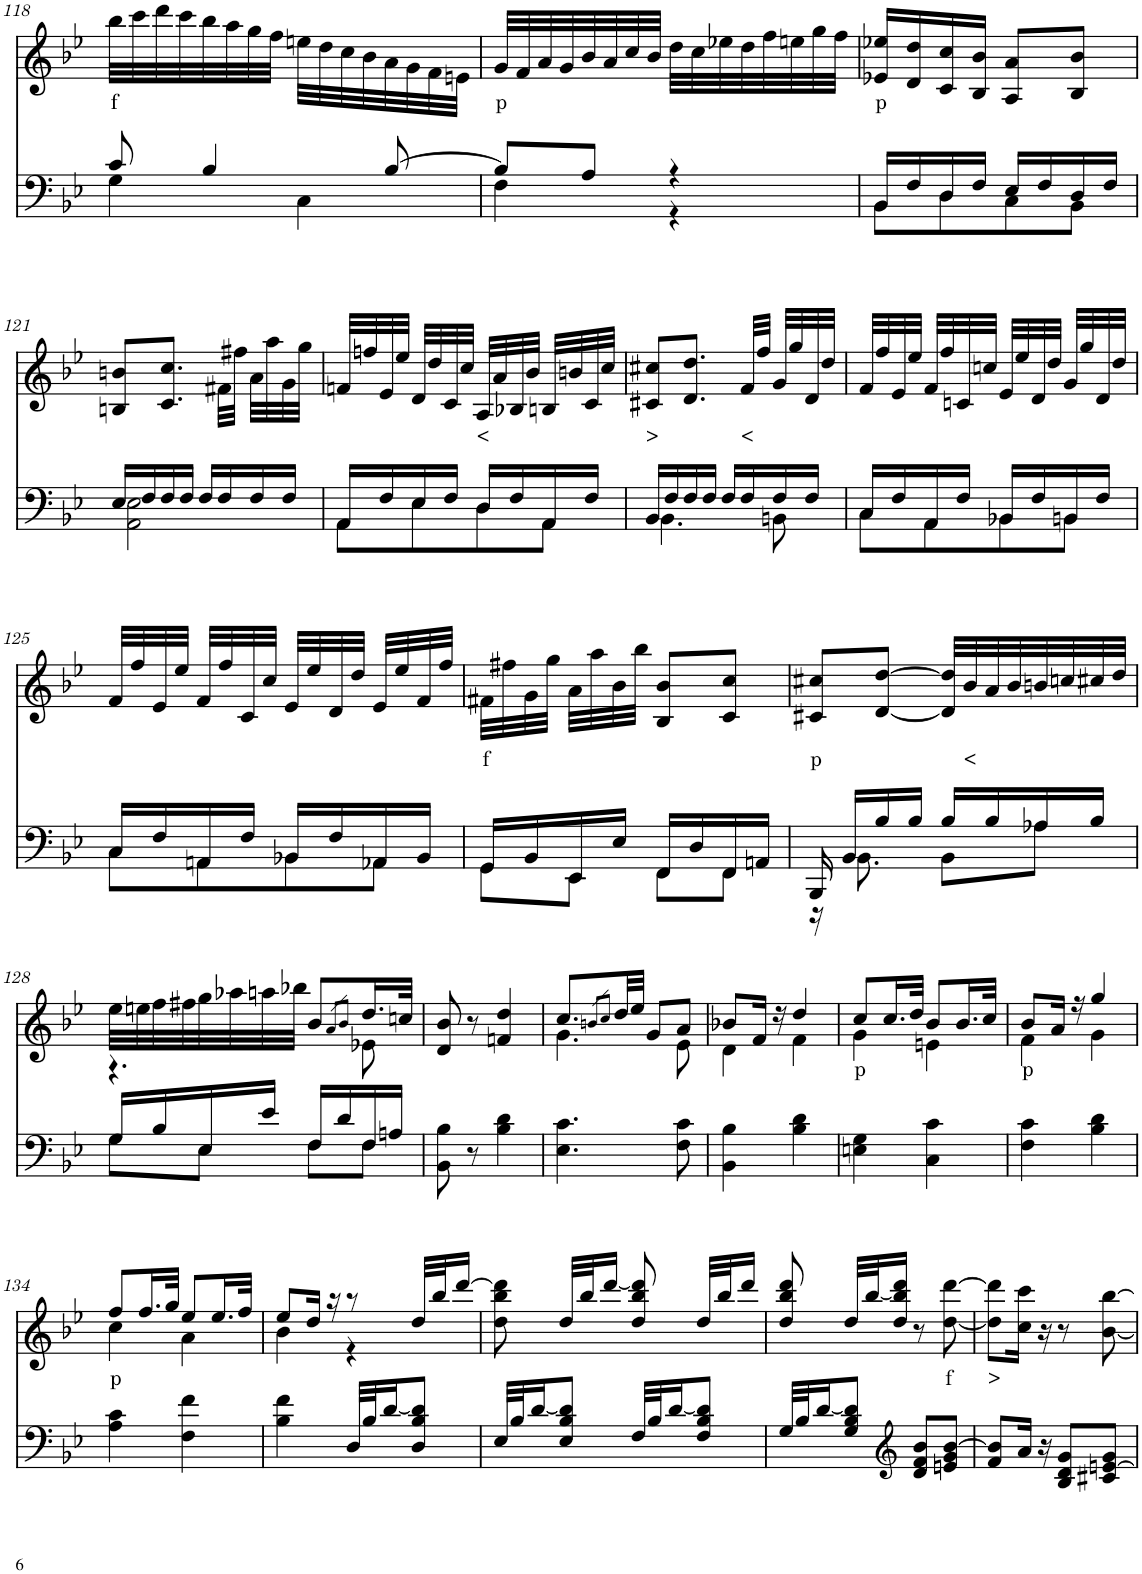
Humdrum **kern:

**kern	**kern	**text
*part2	*part1	*part1
*staff2	*staff1	*staff1
*I"Piano	*I"Piano	*
*I'Pno	*I'Pno	*
!!LO:PB:g=z
*clefF4	*clefG2	*
*k[b-e-]	*k[b-e-]	*
*B-:	*B-:	*
*M2/4	*M2/4	*
=118	=118	=118
*^	*	*
!	!	!	!LO:LY:b
8c/	4G\	32bb-\LLL	f
.	.	32ccc\	.
.	.	32ddd\	.
.	.	32ccc\	.
4B-/	.	32bb-\	.
.	.	32aa\	.
.	.	32gg\	.
.	.	32ff\JJJ	.
.	4C\	32een\LLL	.
.	.	32dd\	.
.	.	32cc\	.
.	.	32b-\	.
[8B-/	.	32a\	.
.	.	32g\	.
.	.	32f\	.
.	.	32en\JJJ	.
=119	=119	=119	=119
!	!	!	!LO:LY:b
8B-/L]	4F\	32g/LLL	p
.	.	32f/	.
.	.	32a/	.
.	.	32g/	.
8A/J	.	32b-/	.
.	.	32a/	.
.	.	32cc/	.
.	.	32b-/JJJ	.
4r	4r	32dd\LLL	.
.	.	32cc\	.
.	.	32ee-X\	.
.	.	32dd\	.
.	.	32ff\	.
.	.	32een\	.
.	.	32gg\	.
.	.	32ff\JJJ	.
=120	=120	=120	=120
!	!	!	!LO:LY:b
16BB-/LL	8BB-\L	16e-X/ 16ee-X/LL	p
16F/	.	16d/ 16dd/	.
16D/	8D\	16c/ 16cc/	.
16F/JJ	.	16B-/ 16b-/JJ	.
16E-/LL	8C\	8A/ 8a/L	.
16F/	.	.	.
16D/	8BB-\J	8B-/ 8b-/J	.
16F/JJ	.	.	.
!!LO:LB:g=z
=121	=121	=121	=121
16E-/LL	2AA\ 2E-\	8Bn/ 8bn/L	.
16F/	.	.	.
16F/	.	8.c/ 8.cc/J	.
16F/JJ	.	.	.
16F/LL	.	.	.
16F/	.	32f#X\LLL	.
.	.	32ff#X\JJJ	.
16F/	.	32a\LLL	.
.	.	32aa\	.
16F/JJ	.	32g\	.
.	.	32gg\JJJ	.
=122	=122	=122	=122
16AA/LL	8AA\L	32fn/LLL	.
.	.	32ffn/	.
16F/	.	32e-/	.
.	.	32ee-/JJJ	.
16E-/	8E-\	32d/LLL	.
.	.	32dd/	.
16F/JJ	.	32c/	.
.	.	32cc/JJJ	.
!	!	!	!LO:LY:b
16D/LL	8D\	32A/LLL	<
.	.	32a/	.
16F/	.	32B-X/	.
.	.	32b-/JJJ	.
16AA/	8AA\J	32Bn/LLL	.
.	.	32bn/	.
16F/JJ	.	32c/	.
.	.	32cc/JJJ	.
=123	=123	=123	=123
!	!	!	!LO:LY:b
16BB-/LL	4.BB-\	8c#X/ 8cc#X/L	>
16F/	.	.	.
16F/	.	8.d/ 8.dd/J	.
16F/JJ	.	.	.
16F/LL	.	.	.
!	!	!	!LO:LY:b
16F/	.	32f/LLL	<
.	.	32ff/JJJ	.
16F/	8BBn\	32g/LLL	.
.	.	32gg/	.
16F/JJ	.	32d/	.
.	.	32dd/JJJ	.
=124	=124	=124	=124
16C/LL	8C\L	32f/LLL	.
.	.	32ff/	.
16F/	.	32e-/	.
.	.	32ee-/JJJ	.
16AA/	8AA\	32f/LLL	.
.	.	32ff/	.
16F/JJ	.	32cn/	.
.	.	32ccn/JJJ	.
16BB-X/LL	8BB-X\	32e-/LLL	.
.	.	32ee-/	.
16F/	.	32d/	.
.	.	32dd/JJJ	.
16BBn/	8BB\J	32g/LLL	.
.	.	32gg/	.
16F/JJ	.	32d/	.
.	.	32dd/JJJ	.
!!LO:LB:g=z
=125	=125	=125	=125
16C/LL	8C\L	32f/LLL	.
.	.	32ff/	.
16F/	.	32e-/	.
.	.	32ee-/JJJ	.
16AA/	8AAn\	32f/LLL	.
.	.	32ff/	.
16F/JJ	.	32c/	.
.	.	32cc/JJJ	.
16BB-X/LL	8BB-\	32e-/LLL	.
.	.	32ee-/	.
16F/	.	32d/	.
.	.	32dd/JJJ	.
16AA-X/	8AA-\J	32e-/LLL	.
.	.	32ee-/	.
16BB-/JJ	.	32f/	.
.	.	32ff/JJJ	.
=126	=126	=126	=126
!	!	!	!LO:LY:b
16GG/LL	8GG\L	32f#X\LLL	f
.	.	32ff#X\	.
16BB-/	.	32g\	.
.	.	32gg\JJJ	.
16EE-/	8EE-\J	32a\LLL	.
.	.	32aa\	.
16E-/JJ	.	32b-\	.
.	.	32bb-\JJJ	.
16FF/LL	8FF\L	8B-/ 8b-/L	.
16D/	.	.	.
16FF/	8FF\J	8c/ 8cc/J	.
16AAn/JJ	.	.	.
=127	=127	=127	=127
!	!	!	!LO:LY:b
16BBB-/	16r	8c#X/ 8cc#X/L	p
16BB-/LL	8.BB-\	.	.
16B-/	.	[8d/ [8dd/J	.
16B-/JJ	.	.	.
16B-/LL	8BB-\L	32d/] 32dd/]LLL	.
!	!	!	!LO:LY:b
.	.	32b-/	<
16B-/	.	32a/	.
.	.	32b-/	.
16A-X/	8A-\J	32bn/	.
.	.	32ccn/	.
16B-/JJ	.	32cc#X/	.
.	.	32dd/JJJ	.
!!LO:LB:g=z
=128	=128	=128	=128
*	*	*^	*
16G/LL	8G\L	32ee-\LLL	4.r	.
.	.	32een\	.	.
16B-/	.	32ff\	.	.
.	.	32ff#X\	.	.
16E-/	8E-\J	32gg\	.	.
.	.	32aa-X\	.	.
16e-/JJ	.	32aan\	.	.
.	.	32bb-X\JJJ	.	.
16F/LL	8F\L	8b-/L	.	.
16d/	.	.	.	.
.	.	8qa/L	.	.
.	.	8qb-/J	.	.
16F/	8F\J	16.dd/L	8e-X\	.
16An/JJ	.	.	.	.
.	.	32ccn/JJk	.	.
*v	*v	*	*	*
*	*v	*v	*
=129	=129	=129
8BB-\ 8B-\	8d/ 8b-/	.
8r	8r	.
4B-\ 4d\	4fn/ 4dd/	.
=130	=130	=130
*	*^	*
4.E-\ 4.c\	8.cc/L	4.g\	.
.	8qbn/L	.	.
.	8qcc/J	.	.
.	32dd/LL	.	.
.	32ee-/JJJ	.	.
.	8g/L	.	.
8F\ 8c\	8a/J	8e-\	.
=131	=131	=131	=131
4BB-\ 4B-\	8b-X/L	4d\	.
.	16f/Jk	.	.
.	16r	.	.
4B-\ 4d\	4dd/	4f\	.
=132	=132	=132	=132
!	!	!	!LO:LY:b
4En\ 4G\	8cc/L	4g\	p
.	16.cc/L	.	.
.	32dd/JJk	.	.
4C\ 4c\	8b-/L	4en\	.
.	16.b-/L	.	.
.	32cc/JJk	.	.
=133	=133	=133	=133
!	!	!	!LO:LY:b
4F\ 4c\	8b-/L	4f\	p
.	16a/Jk	.	.
.	16r	.	.
4B-\ 4d\	4gg/	4g\	.
!!LO:LB:g=z	!!
=134	=134	=134	=134
!	!	!	!LO:LY:b
4A\ 4c\	8ff/L	4cc\	p
.	16.ff/L	.	.
.	32gg/JJk	.	.
4F\ 4f\	8ee-/L	4a\	.
.	16.ee-/L	.	.
.	32ff/JJk	.	.
=135	=135	=135	=135
4B-\ 4f\	8ee-/L	4b-\	.
.	16dd/Jk	.	.
.	16r	.	.
32D/LLL	8r	4r	.
32B-/J	.	.	.
[16d/J	.	.	.
8D/ 8B-/ 8d/]J	32dd/LLL	.	.
.	32bb-/J	.	.
.	[16ddd/JJ	.	.
*	*v	*v	*
=136	=136	=136
32E-/LLL	8dd\ 8bb-\ 8ddd\]	.
32B-/J	.	.
[16d/J	.	.
8E-/ 8B-/ 8d/]J	32dd/LLL	.
.	32bb-/J	.
.	[16ddd/JJ	.
32F/LLL	8dd/ 8bb-/ 8ddd/]	.
32B-/J	.	.
[16d/J	.	.
8F/ 8B-/ 8d/]J	32dd/LLL	.
.	32bb-/J	.
.	16ddd/JJ	.
=137	=137	=137
32G/LLL	8dd/ 8bb-/ 8ddd/	.
32B-/J	.	.
[16d/J	.	.
8G/ 8B-/ 8d/]J	32dd/LLL	.
.	[32bb-/J	.
.	16dd/ 16bb-/] 16ddd/JJ	.
*clefG2	*	*
8d/ 8f/ 8b-/L	8r	.
!	!	!LO:LY:b
8en/ 8g/ [8b-/J	[8dd\ [8ddd\	f
=138	=138	=138
!	!	!LO:LY:b
8f/ 8b-/]L	8dd\] 8ddd\]L	>
16a/Jk	16cc\ 16ccc\Jk	.
16r	16r	.
8B-/ 8d/ 8g/L	8r	.
8c#X/ [8en/ 8g/J	[8b-\ [8bb-\	.
=	=	=
*-	*-	*-
